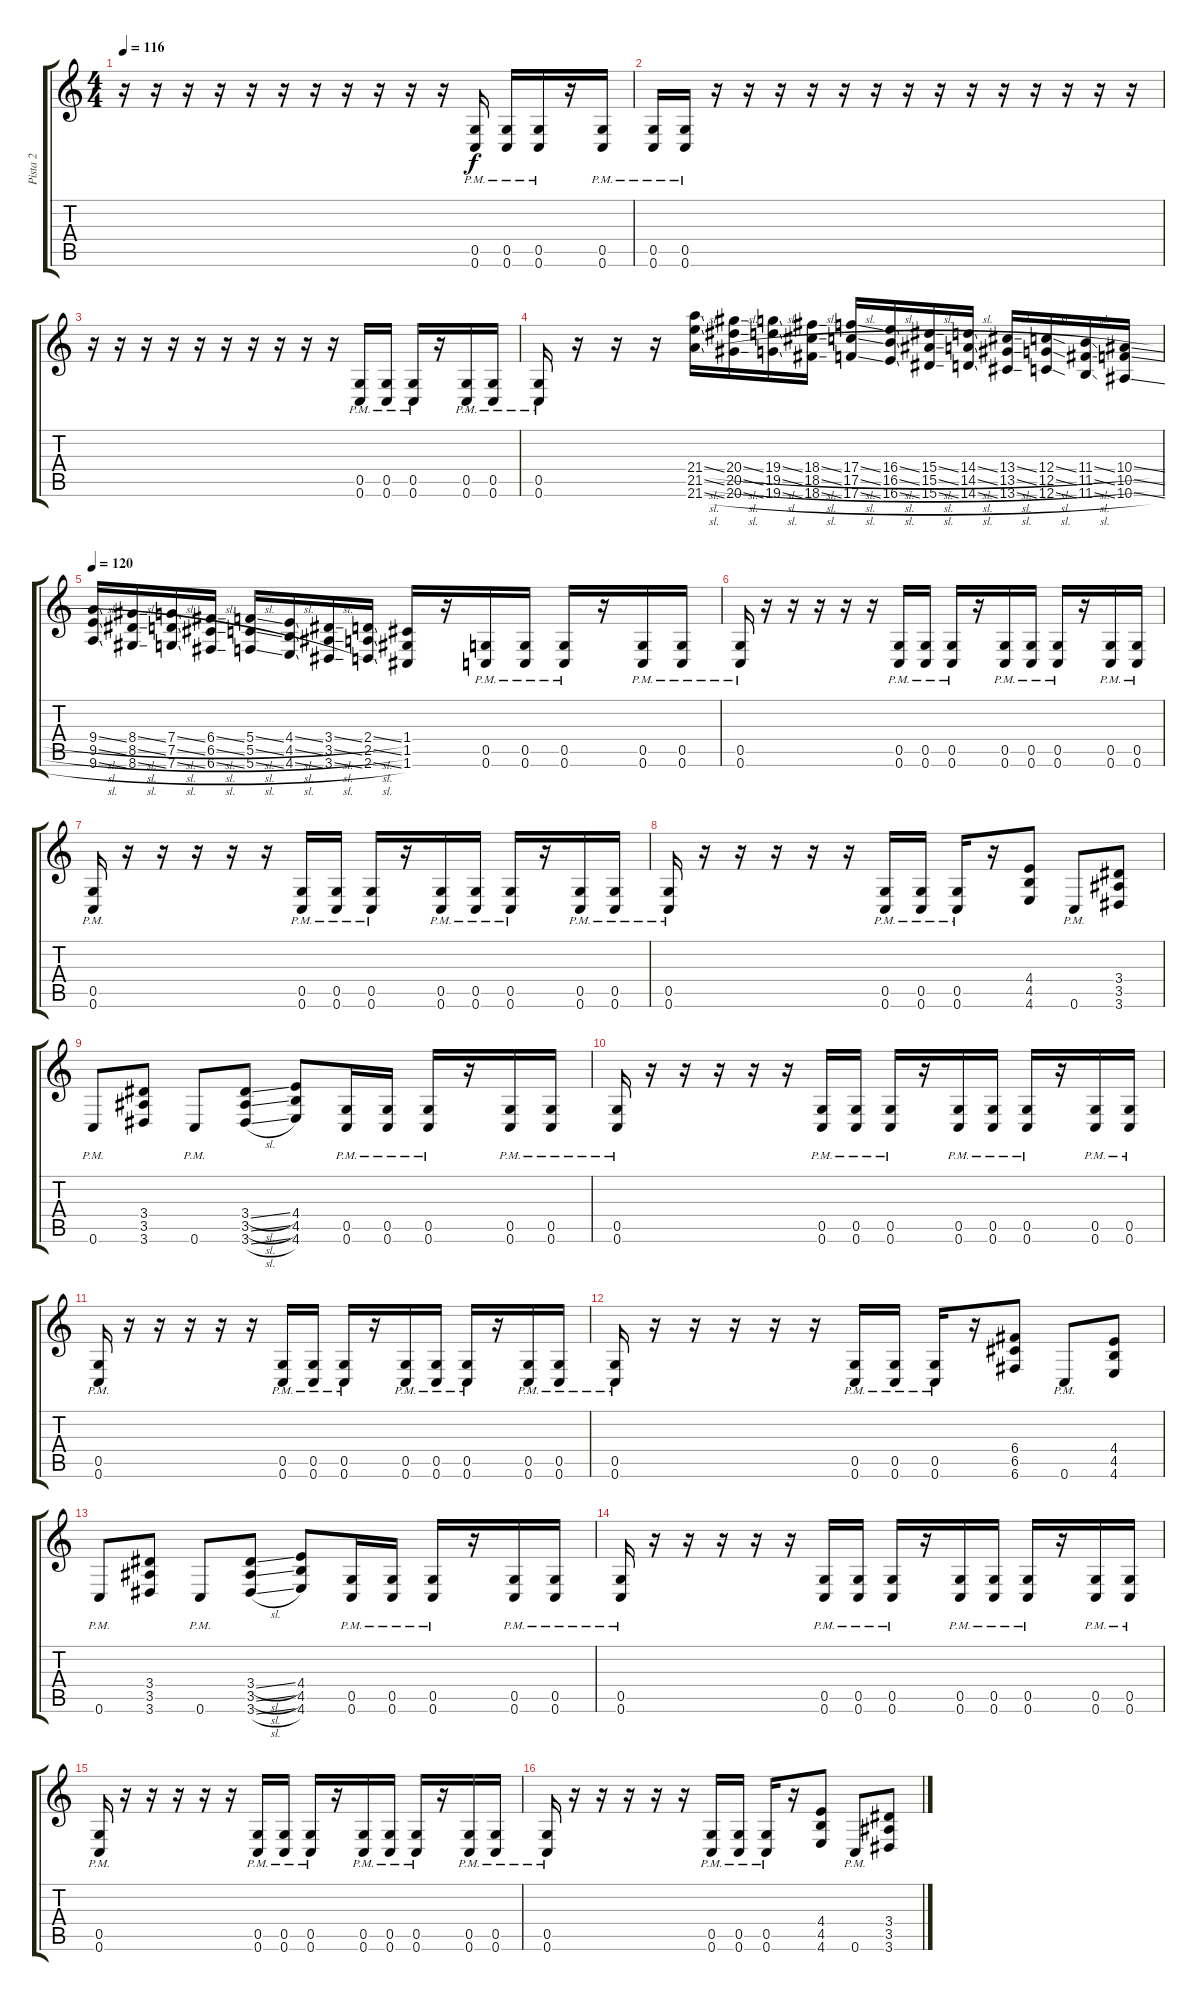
\track ("Pista 2" "Pista 2") {instrument overdrivenguitar}
\staff {score tabs}
\tuning (E4 C4 G3 C3 G2 C2) {hide}
\ts (4 4)
\tempo 116
\clef g2
\ks c
r.16{dy f} r.16 r.16 r.16 r.16 r.16 r.16 r.16 r.16 r.16 r.16 (0.5{pm} 0.6).16 (0.5{pm} 0.6).16 (0.5{pm} 0.6).16 r.16 (0.5{pm} 0.6).16 |
(0.5{pm} 0.6).16 (0.5{pm} 0.6).16 r.16 r.16 r.16 r.16 r.16 r.16 r.16 r.16 r.16 r.16 r.16 r.16 r.16 r.16 |
r.16 r.16 r.16 r.16 r.16 r.16 r.16 r.16 r.16 r.16 (0.5 0.6{pm}).16 (0.5 0.6{pm}).16 (0.5{pm} 0.6{pm}).16 r.16 (0.5 0.6{pm}).16 (0.5 0.6{pm}).16 |
(0.5{pm} 0.6{pm}).16 r.16 r.16 r.16 (21.4{sl} 21.5{sl} 21.6{sl}).16 (20.4{sl} 20.5{sl} 20.6{sl}).16 (19.4{sl} 19.5{sl} 19.6{sl}).16 (18.4{sl} 18.5{sl} 18.6{sl}).16 (17.4{sl} 17.5{sl} 17.6{sl}).16 (16.4{sl} 16.5{sl} 16.6{sl}).16 (15.4{sl} 15.5{sl} 15.6{sl}).16 (14.4{sl} 14.5{sl} 14.6{sl}).16 (13.4{sl} 13.5{sl} 13.6{sl}).16 (12.4{sl} 12.5{sl} 12.6{sl}).16 (11.4{sl} 11.5{sl} 11.6{sl}).16 (10.4{sl} 10.5{sl} 10.6{sl}).16 |
\tempo 120
(9.4{sl} 9.5{sl} 9.6{sl}).16 (8.4{sl} 8.5{sl} 8.6{sl}).16 (7.4{sl} 7.5{sl} 7.6{sl}).16 (6.4{sl} 6.5{sl} 6.6{sl}).16 (5.4{sl} 5.5{sl} 5.6{sl}).16 (4.4{sl} 4.5{sl} 4.6{sl}).16 (3.4{sl} 3.5{sl} 3.6{sl}).16 (2.4{sl} 2.5{sl} 2.6{sl}).16 (1.4 1.5 1.6).16 r.16 (0.5{pm} 0.6).16 (0.5{pm} 0.6).16 (0.5{pm} 0.6).16 r.16 (0.5{pm} 0.6).16 (0.5{pm} 0.6).16 |
(0.5{pm} 0.6{pm}).16 r.16 r.16 r.16 r.16 r.16 (0.5{pm} 0.6{pm}).16 (0.5{pm} 0.6{pm}).16 (0.5{pm} 0.6{pm}).16 r.16 (0.5{pm} 0.6{pm}).16 (0.5{pm} 0.6{pm}).16 (0.5{pm} 0.6{pm}).16 r.16 (0.5{pm} 0.6{pm}).16 (0.5{pm} 0.6{pm}).16 |
(0.5{pm} 0.6{pm}).16 r.16 r.16 r.16 r.16 r.16 (0.5{pm} 0.6{pm}).16 (0.5{pm} 0.6{pm}).16 (0.5{pm} 0.6{pm}).16 r.16 (0.5{pm} 0.6{pm}).16 (0.5{pm} 0.6{pm}).16 (0.5{pm} 0.6{pm}).16 r.16 (0.5{pm} 0.6{pm}).16 (0.5{pm} 0.6{pm}).16 |
(0.5{pm} 0.6{pm}).16 r.16 r.16 r.16 r.16 r.16 (0.5{pm} 0.6{pm}).16 (0.5{pm} 0.6{pm}).16 (0.5{pm} 0.6{pm}).16 r.16 (4.4 4.5 4.6).8 0.6{pm}.8 (3.4 3.5 3.6).8 |
0.6{pm}.8 (3.4 3.5 3.6).8 0.6{pm}.8 (3.4{sl} 3.5{sl} 3.6{sl}).8 (4.4 4.5 4.6).8 (0.5 0.6{pm}).16 (0.5 0.6{pm}).16 (0.5 0.6{pm}).16 r.16 (0.5 0.6{pm}).16 (0.5 0.6{pm}).16 |
(0.5 0.6{pm}).16 r.16 r.16 r.16 r.16 r.16 (0.5 0.6{pm}).16 (0.5 0.6{pm}).16 (0.5 0.6{pm}).16 r.16 (0.5 0.6{pm}).16 (0.5 0.6{pm}).16 (0.5 0.6{pm}).16 r.16 (0.5 0.6{pm}).16 (0.5 0.6{pm}).16 |
(0.5 0.6{pm}).16 r.16 r.16 r.16 r.16 r.16 (0.5 0.6{pm}).16 (0.5 0.6{pm}).16 (0.5 0.6{pm}).16 r.16 (0.5 0.6{pm}).16 (0.5 0.6{pm}).16 (0.5 0.6{pm}).16 r.16 (0.5 0.6{pm}).16 (0.5 0.6{pm}).16 |
(0.5 0.6{pm}).16 r.16 r.16 r.16 r.16 r.16 (0.5 0.6{pm}).16 (0.5 0.6{pm}).16 (0.5 0.6{pm}).16 r.16 (6.4 6.5 6.6).8 0.6{pm}.8 (4.4 4.5 4.6).8 |
0.6{pm}.8 (3.4 3.5 3.6).8 0.6{pm}.8 (3.4{sl} 3.5{sl} 3.6{sl}).8 (4.4 4.5 4.6).8 (0.5{pm} 0.6).16 (0.5{pm} 0.6).16 (0.5{pm} 0.6).16 r.16 (0.5{pm} 0.6).16 (0.5{pm} 0.6).16 |
(0.5{pm} 0.6{pm}).16 r.16 r.16 r.16 r.16 r.16 (0.5{pm} 0.6{pm}).16 (0.5{pm} 0.6{pm}).16 (0.5{pm} 0.6{pm}).16 r.16 (0.5{pm} 0.6{pm}).16 (0.5{pm} 0.6{pm}).16 (0.5{pm} 0.6{pm}).16 r.16 (0.5{pm} 0.6{pm}).16 (0.5{pm} 0.6{pm}).16 |
(0.5{pm} 0.6{pm}).16 r.16 r.16 r.16 r.16 r.16 (0.5{pm} 0.6{pm}).16 (0.5{pm} 0.6{pm}).16 (0.5{pm} 0.6{pm}).16 r.16 (0.5{pm} 0.6{pm}).16 (0.5{pm} 0.6{pm}).16 (0.5{pm} 0.6{pm}).16 r.16 (0.5{pm} 0.6{pm}).16 (0.5{pm} 0.6{pm}).16 |
(0.5{pm} 0.6{pm}).16 r.16 r.16 r.16 r.16 r.16 (0.5{pm} 0.6{pm}).16 (0.5{pm} 0.6{pm}).16 (0.5{pm} 0.6{pm}).16 r.16 (4.4 4.5 4.6).8 0.6{pm}.8 (3.4 3.5 3.6).8
